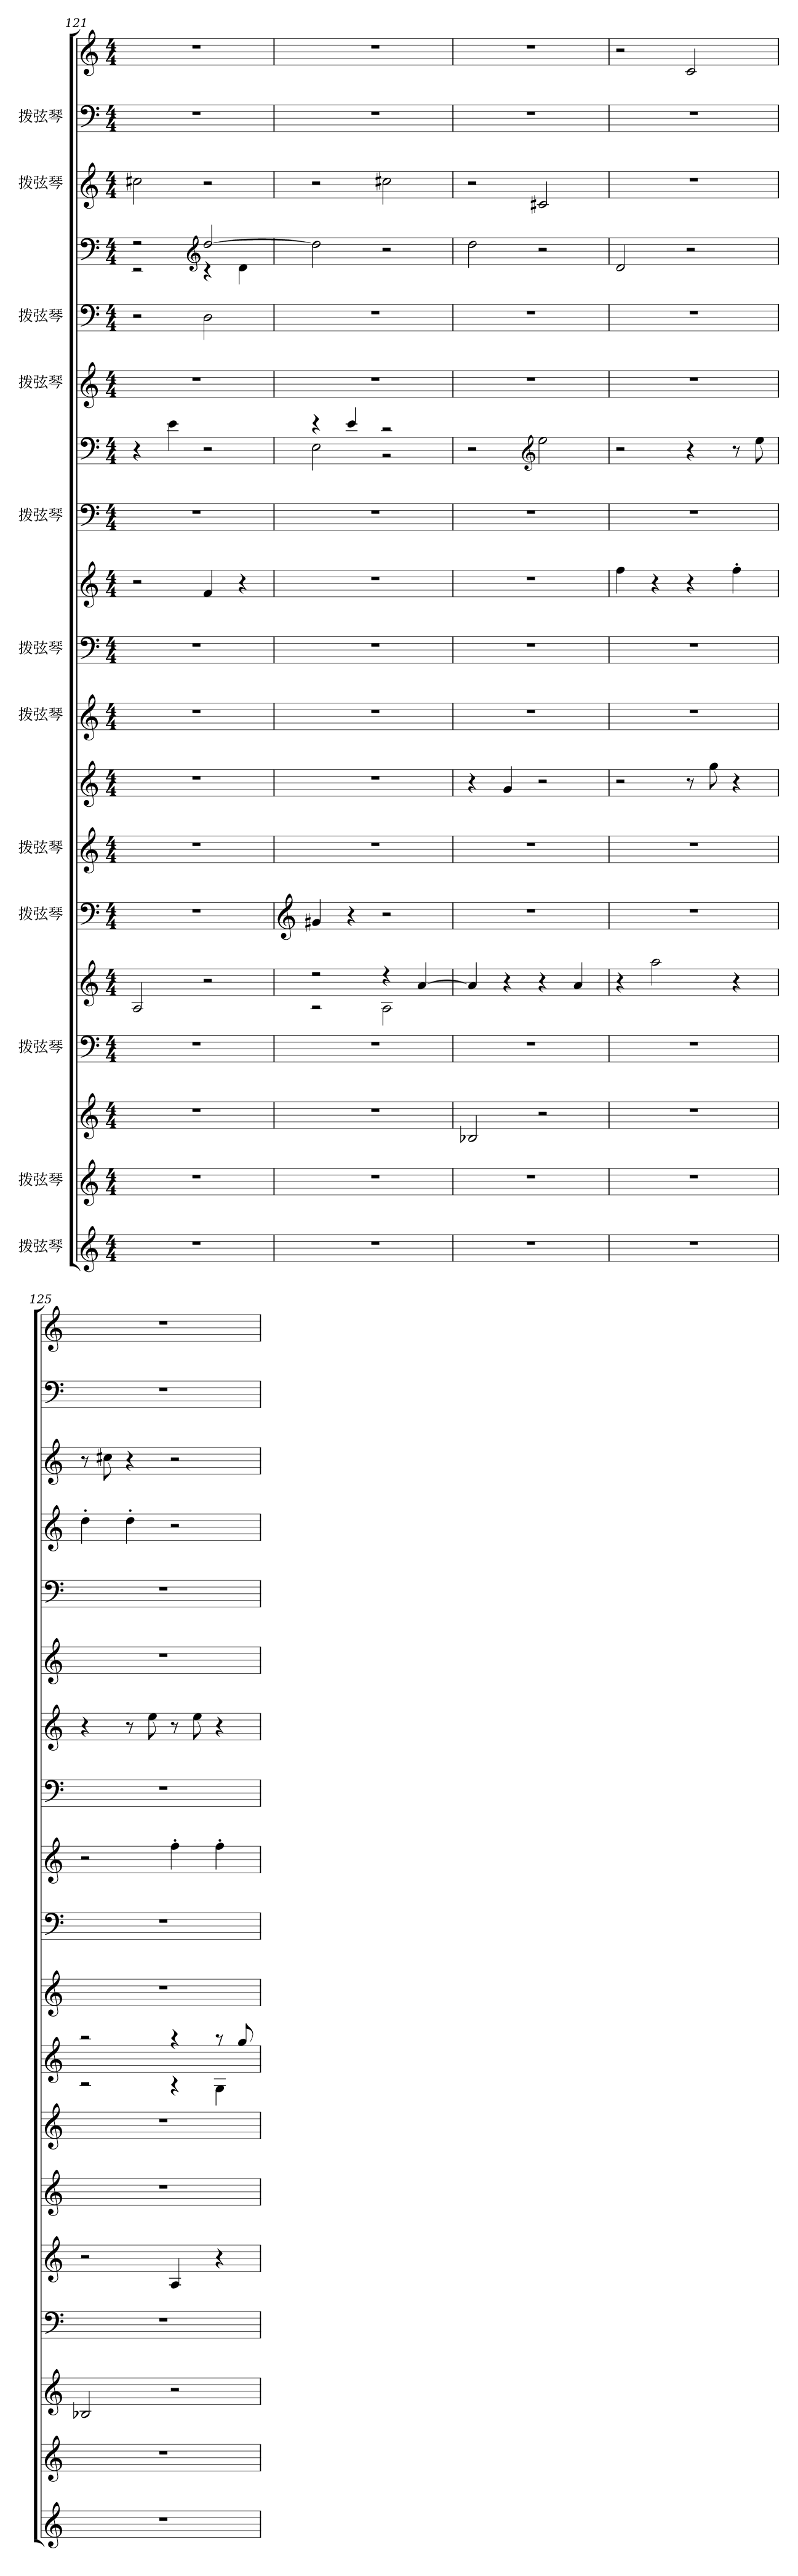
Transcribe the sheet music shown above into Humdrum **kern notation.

**kern	**kern	**kern	**kern	**kern	**kern	**kern	**kern	**kern	**kern	**kern	**kern	**kern	**kern	**kern	**kern	**kern	**kern	**kern
*part12	*part11	*part11	*part10	*part10	*part9	*part8	*part8	*part7	*part6	*part6	*part5	*part5	*part4	*part3	*part3	*part2	*part1	*part1
*staff19	*staff18	*staff17	*staff16	*staff15	*staff14	*staff13	*staff12	*staff11	*staff10	*staff9	*staff8	*staff7	*staff6	*staff5	*staff4	*staff3	*staff2	*staff1
*I"拨弦琴	*I"拨弦琴	*	*I"拨弦琴	*	*I"拨弦琴	*I"拨弦琴	*	*I"拨弦琴	*I"拨弦琴	*	*I"拨弦琴	*	*I"拨弦琴	*I"拨弦琴	*	*I"拨弦琴	*I"拨弦琴	*
*clefG2	*clefG2	*clefG2	*clefF4	*clefG2	*clefF4	*clefG2	*clefG2	*clefG2	*clefF4	*clefG2	*clefF4	*clefF4	*clefG2	*clefF4	*clefF4	*clefG2	*clefF4	*clefG2
*k[]	*k[]	*k[]	*k[]	*k[]	*k[]	*k[]	*k[]	*k[]	*k[]	*k[]	*k[]	*k[]	*k[]	*k[]	*k[]	*k[]	*k[]	*k[]
*M4/4	*M4/4	*M4/4	*M4/4	*M4/4	*M4/4	*M4/4	*M4/4	*M4/4	*M4/4	*M4/4	*M4/4	*M4/4	*M4/4	*M4/4	*M4/4	*M4/4	*M4/4	*M4/4
=121	=121	=121	=121	=121	=121	=121	=121	=121	=121	=121	=121	=121	=121	=121	=121	=121	=121	=121
*	*	*	*	*	*	*	*	*	*	*	*	*	*	*	*^	*	*	*
1r	1r	1r	1r	2A/	1r	1r	1r	1r	1r	2r	1r	4r	1r	2r	2r	2r	2cc#X\	1r	1r
.	.	.	.	.	.	.	.	.	.	.	.	4e\	.	.	.	.	.	.	.
*	*	*	*	*	*	*	*	*	*	*	*	*	*	*	*clefG2	*	*	*	*
.	.	.	.	2r	.	.	.	.	.	4f/	.	2r	.	2D\	[2dd/	4r	2r	.	.
.	.	.	.	.	.	.	.	.	.	4r	.	.	.	.	.	4d\	.	.	.
*	*	*	*	*	*	*	*	*	*	*	*	*	*	*	*v	*v	*	*	*
=122	=122	=122	=122	=122	=122	=122	=122	=122	=122	=122	=122	=122	=122	=122	=122	=122	=122	=122
*	*	*	*	*	*clefG2	*	*	*	*	*	*	*	*	*	*	*	*	*
*	*	*	*	*^	*	*	*	*	*	*	*	*^	*	*	*	*	*	*
1r	1r	1r	1r	2r	2r	4g#X/	1r	1r	1r	1r	1r	1r	4r	2E\	1r	1r	2dd\]	2r	1r	1r
.	.	.	.	.	.	4r	.	.	.	.	.	.	4e/	.	.	.	.	.	.	.
.	.	.	.	4r	2A\	2r	.	.	.	.	.	.	2r	2r	.	.	2r	2cc#X\	.	.
.	.	.	.	[4a/	.	.	.	.	.	.	.	.	.	.	.	.	.	.	.	.
*	*	*	*	*v	*v	*	*	*	*	*	*	*	*v	*v	*	*	*	*	*	*
=123	=123	=123	=123	=123	=123	=123	=123	=123	=123	=123	=123	=123	=123	=123	=123	=123	=123	=123
1r	1r	2B-X/	1r	4a/]	1r	1r	4r	1r	1r	1r	1r	2r	1r	1r	2dd\	2r	1r	1r
.	.	.	.	4r	.	.	4g/	.	.	.	.	.	.	.	.	.	.	.
*	*	*	*	*	*	*	*	*	*	*	*	*clefG2	*	*	*	*	*	*
.	.	2r	.	4r	.	.	2r	.	.	.	.	2ee\	.	.	2r	2c#X/	.	.
.	.	.	.	4a/	.	.	.	.	.	.	.	.	.	.	.	.	.	.
=124	=124	=124	=124	=124	=124	=124	=124	=124	=124	=124	=124	=124	=124	=124	=124	=124	=124	=124
1r	1r	1r	1r	4r	1r	1r	2r	1r	1r	4ff\	1r	2r	1r	1r	2d/	1r	1r	2r
.	.	.	.	2aa\	.	.	.	.	.	4r	.	.	.	.	.	.	.	.
.	.	.	.	.	.	.	8r	.	.	4r	.	4r	.	.	2r	.	.	2c/
.	.	.	.	.	.	.	8gg\	.	.	.	.	.	.	.	.	.	.	.
.	.	.	.	4r	.	.	4r	.	.	4ff'\	.	8r	.	.	.	.	.	.
.	.	.	.	.	.	.	.	.	.	.	.	8ee\	.	.	.	.	.	.
!!LO:PB:g=z
=125	=125	=125	=125	=125	=125	=125	=125	=125	=125	=125	=125	=125	=125	=125	=125	=125	=125	=125
*	*	*	*	*	*	*	*^	*	*	*	*	*	*	*	*	*	*	*
1r	1r	2B-X/	1r	2r	1r	1r	2r	2r	1r	1r	2r	1r	4r	1r	1r	4dd'\	8r	1r	1r
.	.	.	.	.	.	.	.	.	.	.	.	.	.	.	.	.	8cc#X\	.	.
.	.	.	.	.	.	.	.	.	.	.	.	.	8r	.	.	4dd'\	4r	.	.
.	.	.	.	.	.	.	.	.	.	.	.	.	8ee\	.	.	.	.	.	.
.	.	2r	.	4A/	.	.	4r	4r	.	.	4ff'\	.	8r	.	.	2r	2r	.	.
.	.	.	.	.	.	.	.	.	.	.	.	.	8ee\	.	.	.	.	.	.
.	.	.	.	4r	.	.	8r	4G\	.	.	4ff'\	.	4r	.	.	.	.	.	.
.	.	.	.	.	.	.	8gg/	.	.	.	.	.	.	.	.	.	.	.	.
*	*	*	*	*	*	*	*v	*v	*	*	*	*	*	*	*	*	*	*	*
=	=	=	=	=	=	=	=	=	=	=	=	=	=	=	=	=	=	=
*-	*-	*-	*-	*-	*-	*-	*-	*-	*-	*-	*-	*-	*-	*-	*-	*-	*-	*-
